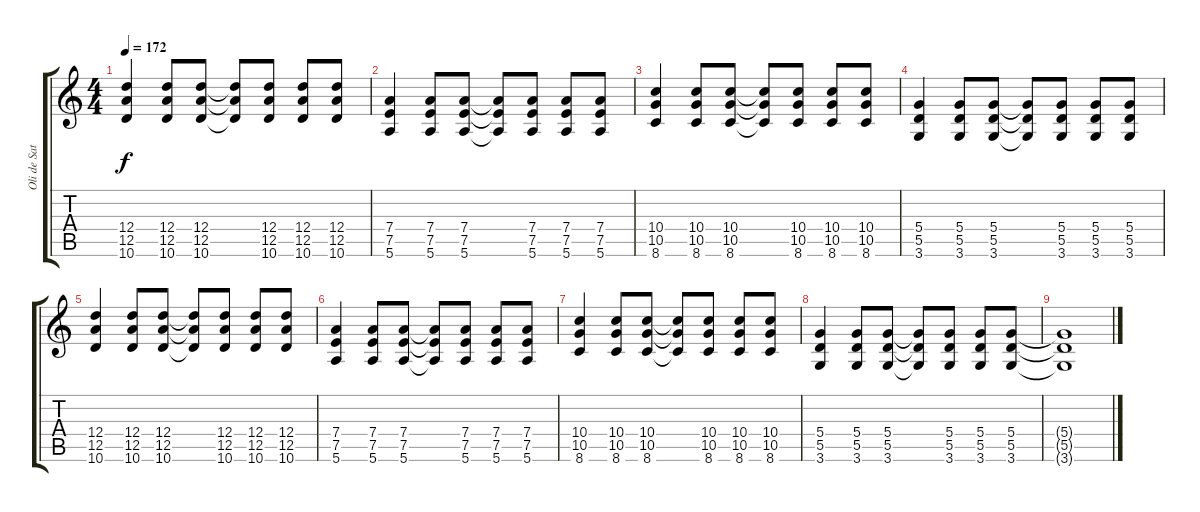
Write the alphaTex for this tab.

\track ("Oli de Sat" "Oli de Sat") {instrument overdrivenguitar}
\staff {score tabs}
\tuning (E4 B3 G3 D3 A2 E2) {hide}
\ts (4 4)
\tempo 172
\clef g2
\ks c
(12.4 12.5 10.6).4{dy f} (12.4 12.5 10.6).8 (12.4 12.5 10.6).8 (12.4{t} 12.5{t} 10.6{t}).8 (12.4 12.5 10.6).8 (12.4 12.5 10.6).8 (12.4 12.5 10.6).8 |
(7.4 7.5 5.6).4 (7.4 7.5 5.6).8 (7.4 7.5 5.6).8 (7.4{t} 7.5{t} 5.6{t}).8 (7.4 7.5 5.6).8 (7.4 7.5 5.6).8 (7.4 7.5 5.6).8 |
(10.4 10.5 8.6).4 (10.4 10.5 8.6).8 (10.4 10.5 8.6).8 (10.4{t} 10.5{t} 8.6{t}).8 (10.4 10.5 8.6).8 (10.4 10.5 8.6).8 (10.4 10.5 8.6).8 |
(5.4 5.5 3.6).4 (5.4 5.5 3.6).8 (5.4 5.5 3.6).8 (5.4{t} 5.5{t} 3.6{t}).8 (5.4 5.5 3.6).8 (5.4 5.5 3.6).8 (5.4 5.5 3.6).8 |
(12.4 12.5 10.6).4 (12.4 12.5 10.6).8 (12.4 12.5 10.6).8 (12.4{t} 12.5{t} 10.6{t}).8 (12.4 12.5 10.6).8 (12.4 12.5 10.6).8 (12.4 12.5 10.6).8 |
(7.4 7.5 5.6).4 (7.4 7.5 5.6).8 (7.4 7.5 5.6).8 (7.4{t} 7.5{t} 5.6{t}).8 (7.4 7.5 5.6).8 (7.4 7.5 5.6).8 (7.4 7.5 5.6).8 |
(10.4 10.5 8.6).4 (10.4 10.5 8.6).8 (10.4 10.5 8.6).8 (10.4{t} 10.5{t} 8.6{t}).8 (10.4 10.5 8.6).8 (10.4 10.5 8.6).8 (10.4 10.5 8.6).8 |
(5.4 5.5 3.6).4 (5.4 5.5 3.6).8 (5.4 5.5 3.6).8 (5.4{t} 5.5{t} 3.6{t}).8 (5.4 5.5 3.6).8 (5.4 5.5 3.6).8 (5.4 5.5 3.6).8 |
(5.4{t} 5.5{t} 3.6{t}).1
